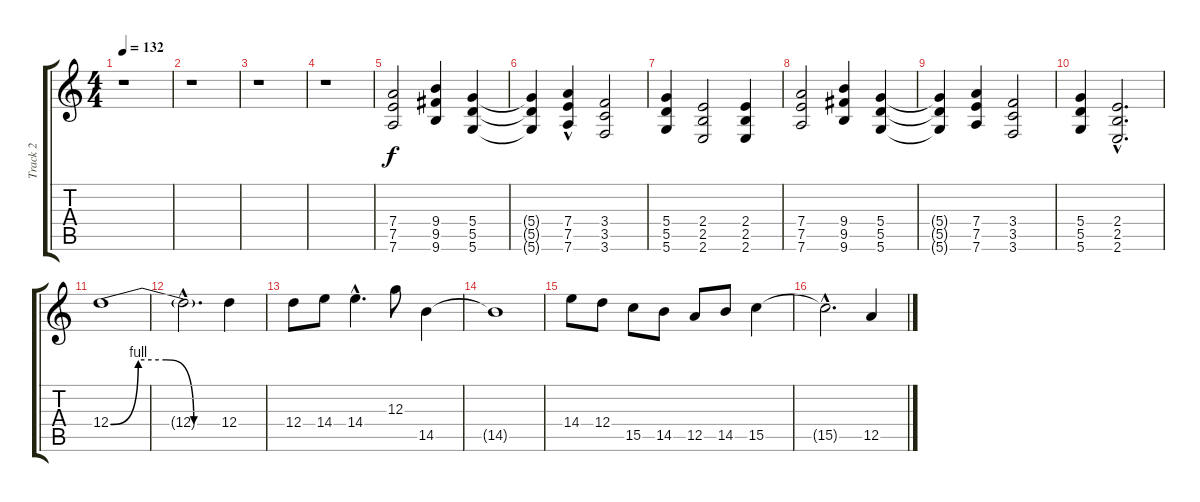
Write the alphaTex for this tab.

\track ("Track 2" "Track 2") {instrument distortionguitar}
\staff {score tabs}
\tuning (E4 B3 G3 D3 A2 D2) {hide}
\ts (4 4)
\tempo 132
\clef g2
\ks c
r.1{dy f} |
r.1 |
r.1 |
r.1 |
(7.4 7.5 7.6).2 (9.4 9.5 9.6).4 (5.4 5.5 5.6).4 |
(5.4{t} 5.5{t} 5.6{t}).4 (7.4 7.5 7.6{hac}).4 (3.4 3.5 3.6).2 |
(5.4 5.5 5.6).4 (2.4 2.5 2.6).2 (2.4 2.5 2.6).4 |
(7.4 7.5 7.6).2 (9.4 9.5 9.6).4 (5.4 5.5 5.6).4 |
(5.4{t} 5.5{t} 5.6{t}).4 (7.4 7.5 7.6).4 (3.4 3.5 3.6).2 |
(5.4 5.5 5.6).4 (2.4{hac} 2.5{hac} 2.6{hac}).2{d} |
12.4{be (custom 0 0 15 4 30 4 45 0 60 0)}.1 |
12.4{hac t}.2{d} 12.4.4 |
12.4.8 14.4.8 14.4{hac}.4{d} 12.3.8 14.5.4 |
14.5{t}.1 |
14.4.8 12.4.8 15.5.8 14.5.8 12.5.8 14.5.8 15.5.4 |
15.5{hac t}.2{d} 12.5.4
